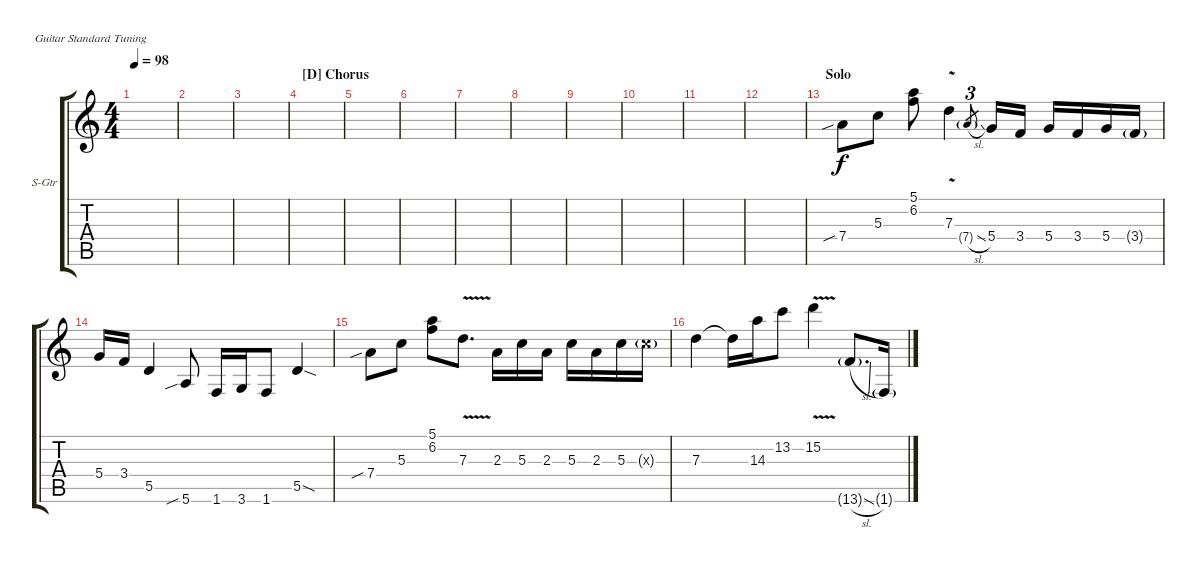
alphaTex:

\defaultSystemsLayout 4
\bracketExtendMode groupsimilarinstruments
\firstSystemTrackNameOrientation horizontal
\otherSystemsTrackNameOrientation horizontal
\track ("Solo Guitar (John Frucsiante)" "S-Gtr") {instrument overdrivenguitar}
\staff {score tabs}
\tuning (E4 B3 G3 D3 A2 E2)
\ts (4 4)
\tempo 98
\clef g2
\scale
0.333333
\ks c
|
\scale
0.333333 |
\scale
0.333333 |
\section ("D" "Chorus")
\scale
0.333333 |
\scale
0.333333 |
\scale
0.333333 |
\scale
0.333333 |
\scale
0.333333 |
\scale
0.333333 |
\scale
0.333333 |
\scale
0.333333 |
\scale
0.333333 |
\section ("" "Solo")
\scale
0.333333 7.4{sib}.8 5.3.8 (6.2 5.1).8 7.3{v}.4 7.4{sl g}.8{tu (3 2) gr} 5.4.16 3.4.16 5.4.16 3.4.16 5.4.16 3.4{g}.16 |
\scale
0.333333 5.4.16 3.4.16 5.5.4 5.6{sib}.8 1.6.16 3.6.16 1.6.8 5.5{sod}.4 |
\scale
0.333333 7.4{sib}.8 5.3.8 (6.2 5.1).8 7.3{v}.8{d} 2.3.16 5.3.16 2.3.16 5.3.16 2.3.16 5.3.16 5.3{g x}.16 |
\scale
0.333333 7.3.4 7.3{t}.16 14.3.16 13.2.8 15.2{v}.4 13.6{sl g}.8{d} 1.6{g}.16
